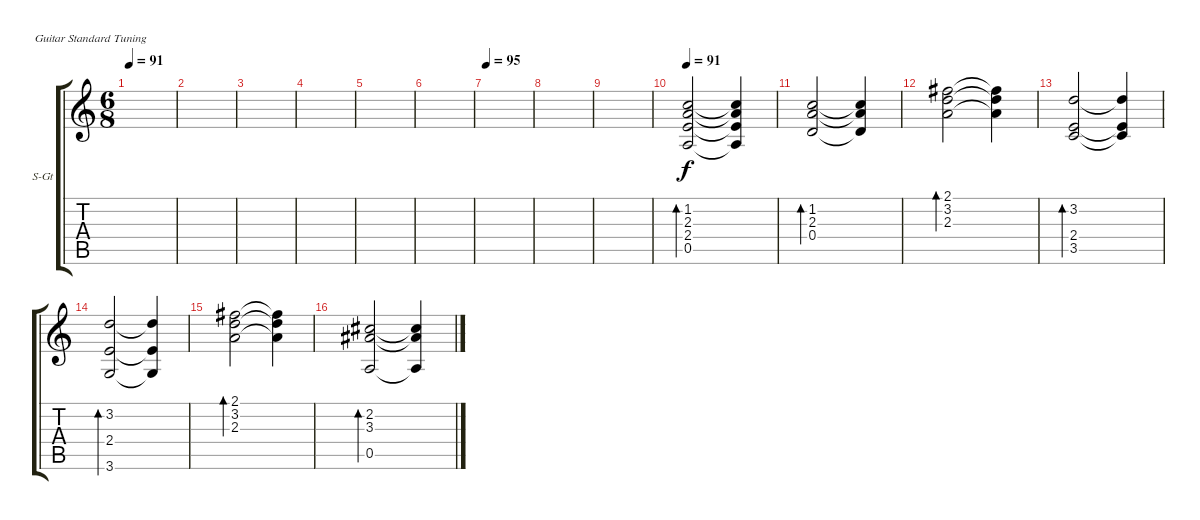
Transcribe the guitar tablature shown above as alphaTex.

\defaultSystemsLayout 4
\bracketExtendMode groupsimilarinstruments
\firstSystemTrackNameOrientation horizontal
\otherSystemsTrackNameOrientation horizontal
\track ("Гитара 2" "S-Gt") {instrument acousticguitarsteel}
\staff {score tabs}
\tuning (E4 B3 G3 D3 A2 E2)
\ts (6 8)
\tempo 91
\clef g2
\ks c
|
|
|
|
|
|
\tempo 95
|
|
|
\tempo 91
(0.5 2.4 2.3 1.2).2{bd 237} (1.2{t} 2.3{t} 2.4{t} 0.5{t}).4 |
(1.2 2.3 0.4).2{bd 237} (2.3{t} 0.4{t} 1.2{t}).4 |
(2.3 3.2 2.1).2{bd 234} (2.1{t} 3.2{t} 2.3{t}).4 |
(3.2 3.5 2.4).2{bd 228} (3.2{t} 2.4{t} 3.5{t}).4 |
(3.6 2.4 3.2).2{bd 219} (3.6{t} 2.4{t} 3.2{t}).4 |
(2.3 3.2 2.1).2{bd 216} (2.1{t} 3.2{t} 2.3{t}).4 |
(0.5 3.3 2.2).2{bd 216} (2.2{t} 3.3{t} 0.5{t}).4
